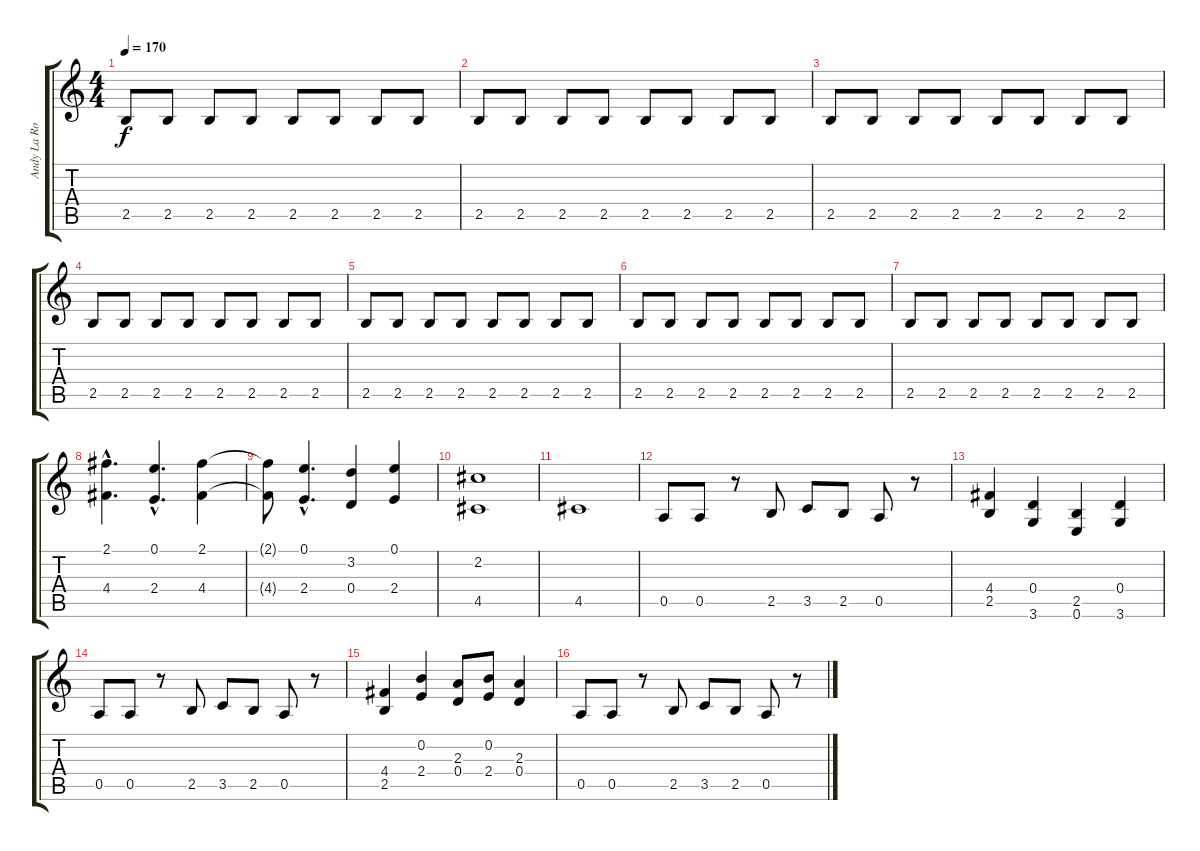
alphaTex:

\track ("Andy La Rocque" "Andy La Ro") {instrument overdrivenguitar}
\staff {score tabs}
\tuning (E4 B3 G3 D3 A2 E2) {hide}
\ts (4 4)
\tempo 170
\clef g2
\ks c
2.5.8{dy f} 2.5.8 2.5.8 2.5.8 2.5.8 2.5.8 2.5.8 2.5.8 |
2.5.8 2.5.8 2.5.8 2.5.8 2.5.8 2.5.8 2.5.8 2.5.8 |
2.5.8 2.5.8 2.5.8 2.5.8 2.5.8 2.5.8 2.5.8 2.5.8 |
2.5.8 2.5.8 2.5.8 2.5.8 2.5.8 2.5.8 2.5.8 2.5.8 |
2.5.8 2.5.8 2.5.8 2.5.8 2.5.8 2.5.8 2.5.8 2.5.8 |
2.5.8 2.5.8 2.5.8 2.5.8 2.5.8 2.5.8 2.5.8 2.5.8 |
2.5.8 2.5.8 2.5.8 2.5.8 2.5.8 2.5.8 2.5.8 2.5.8 |
(2.1{hac} 4.4{hac}).4{d} (0.1{hac} 2.4{hac}).4{d} (2.1 4.4).4 |
(2.1{t} 4.4{t}).8 (0.1{hac} 2.4{hac}).4{d} (3.2 0.4).4 (0.1 2.4).4 |
(2.2 4.5).1 |
4.5.1 |
0.5.8 0.5.8 r.8 2.5.8 3.5.8 2.5.8 0.5.8 r.8 |
(4.4 2.5).4 (0.4 3.6).4 (2.5 0.6).4 (0.4 3.6).4 |
0.5.8 0.5.8 r.8 2.5.8 3.5.8 2.5.8 0.5.8 r.8 |
(4.4 2.5).4 (0.2 2.4).4 (2.3 0.4).8 (0.2 2.4).8 (2.3 0.4).4 |
0.5.8 0.5.8 r.8 2.5.8 3.5.8 2.5.8 0.5.8 r.8
